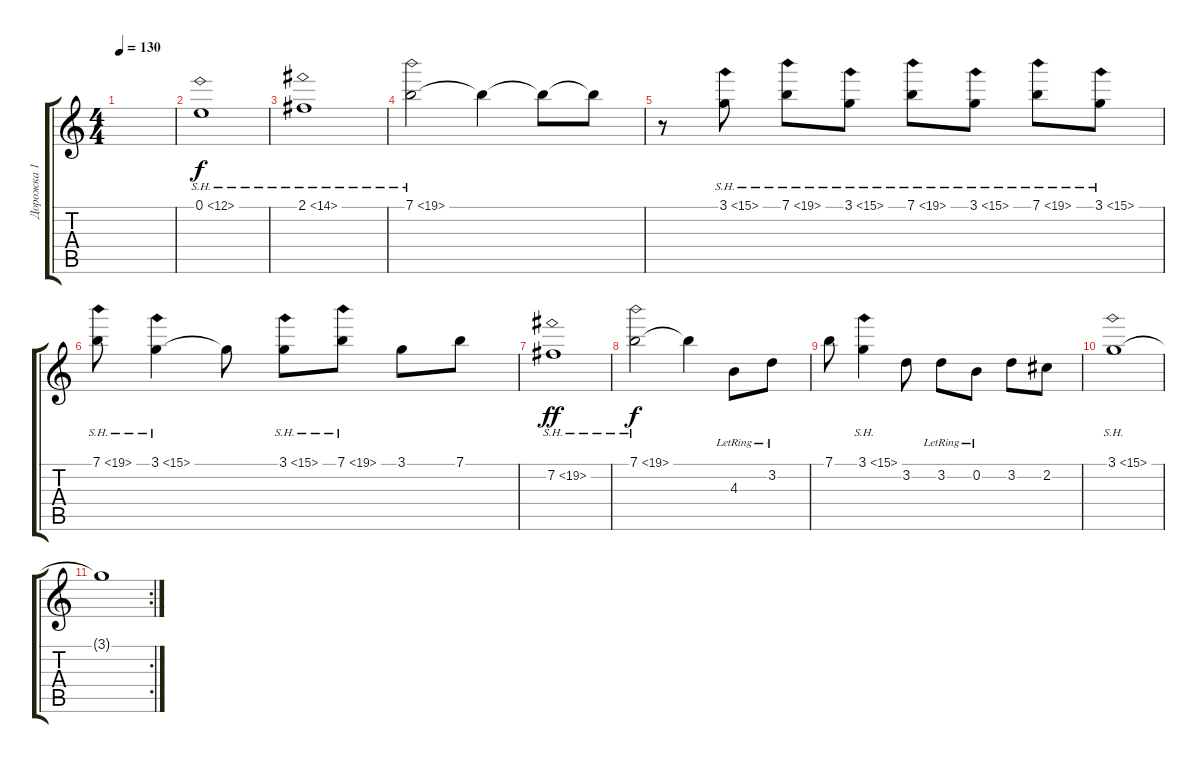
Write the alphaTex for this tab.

\track ("Дорожка 1" "Дорожка 1") {instrument fx4atmosphere}
\staff {score tabs}
\tuning (E5 B4 G4 D4 A3 E3) {hide}
\ts (4 4)
\tempo 130
\clef g2
\ks c
|
0.1{sh 12}.1 |
2.1{sh 12}.1 |
7.1{sh 12}.2 7.1{t}.4 7.1{t}.8 7.1{t}.8 |
r.8 3.1{sh 12}.8 7.1{sh 12}.8 3.1{sh 12}.8 7.1{sh 12}.8 3.1{sh 12}.8 7.1{sh 12}.8 3.1{sh 12}.8 |
7.1{sh 12}.8 3.1{sh 12}.4 3.1{t}.8 3.1{sh 12}.8 7.1{sh 12}.8 3.1.8 7.1.8 |
7.2{sh 12}.1{dy ff} |
7.1{sh 12}.2{dy f} 7.1{t}.4 4.3{lr}.8 3.2{lr}.8 |
7.1.8 3.1{sh 12}.4 3.2.8 3.2{lr}.8 0.2{lr}.8 3.2.8 2.2.8 |
3.1{sh 12}.1 |
\rc 2
3.1{t}.1
